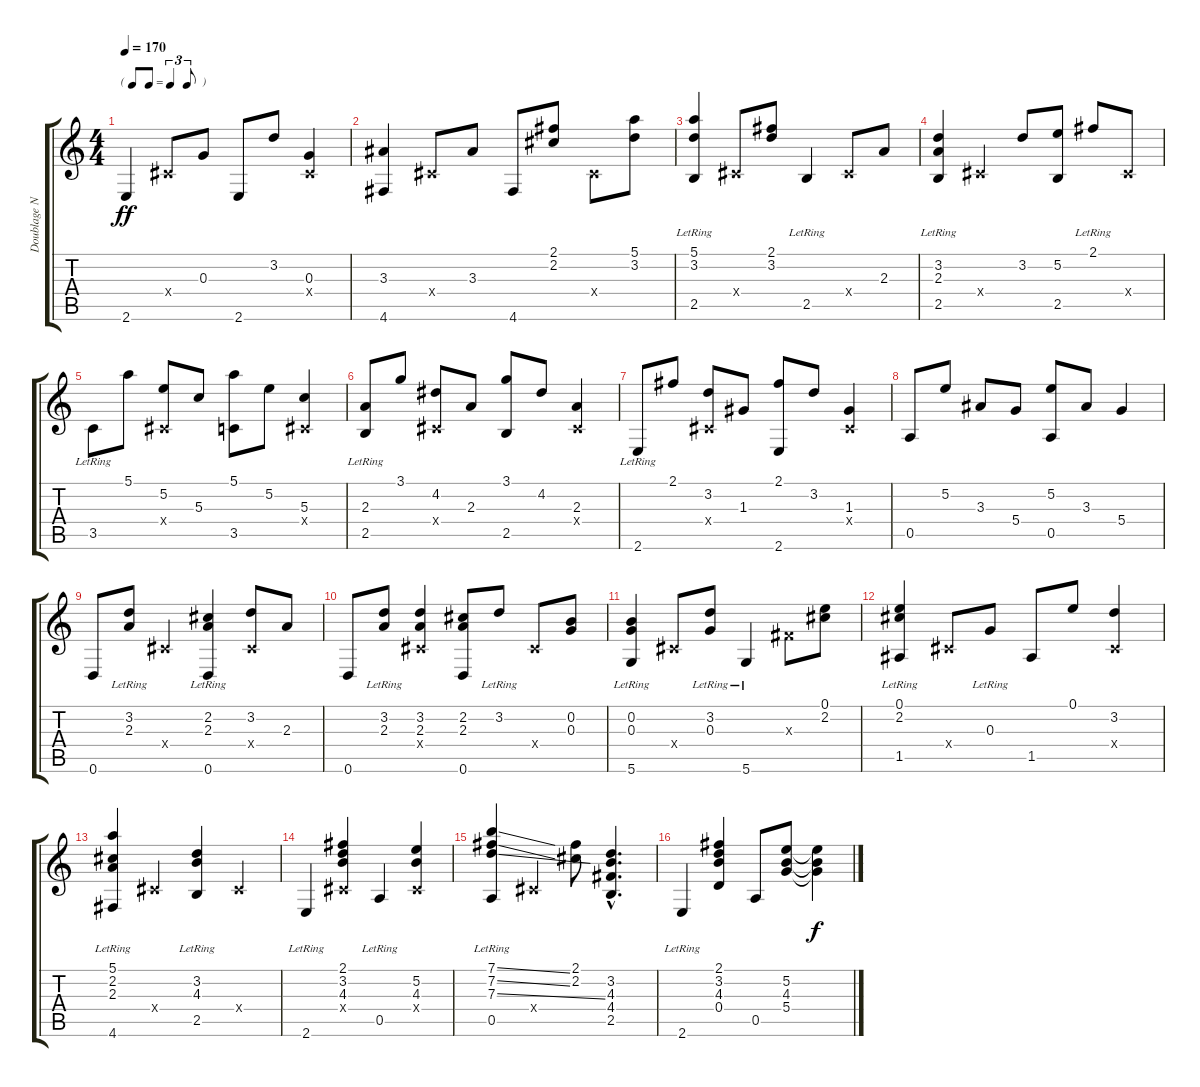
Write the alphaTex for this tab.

\track ("Doublage Nylon" "Doublage N") {instrument acousticguitarnylon}
\staff {score tabs}
\tuning (E4 B3 G3 D3 A2 D2) {hide}
\ts (4 4)
\tf triplet8th
\tempo 170
\clef g2
\ks c
2.6.4{dy ff} -1.4{x}.8 0.3.8 2.6.8 3.2.8 (0.3 -1.4{x}).4 |
(3.3 4.6).4 -1.4{x}.8 3.3.8 4.6.8 (2.1 2.2).8 -1.4{x}.8 (5.1 3.2).8 |
(5.1 3.2 2.5{lr}).4 -1.4{x}.8 (2.1 3.2).8 2.5{lr}.4 -1.4{x}.8 2.3.8 |
(3.2 2.3 2.5{lr}).4 -1.4{x}.4 3.2.8 (5.2 2.5).8 2.1{lr}.8 -1.4{x}.8 |
3.5{lr}.8 5.1.8 (5.2 -1.4{x}).8 5.3.8 (5.1 3.5).8 5.2.8 (5.3 -1.4{x}).4 |
(2.3 2.5{lr}).8 3.1.8 (4.2 -1.4{x}).8 2.3.8 (3.1 2.5).8 4.2.8 (2.3 -1.4{x}).4 |
2.6{lr}.8 2.1.8 (3.2 -1.4{x}).8 1.3.8 (2.1 2.6).8 3.2.8 (1.3 -1.4{x}).4 |
0.5.8 5.2.8 3.3.8 5.4.8 (5.2 0.5).8 3.3.8 5.4.4 |
0.6.8 (3.2{lr} 2.3{lr}).8 -1.4{x}.4 (2.2 2.3 0.6{lr}).4 (3.2 -1.4{x}).8 2.3.8 |
0.6.8 (3.2{lr} 2.3{lr}).8 (3.2 2.3 -1.4{x}).4 (2.2 2.3 0.6).8 3.2{lr}.8 -1.4{x}.8 (0.2 0.3).8 |
(0.2 0.3 5.6{lr}).4 -1.4{x}.8 (3.2{lr} 0.3{lr}).8 5.6{lr}.4 -1.3{x}.8 (0.1 2.2).8 |
(0.1 2.2 1.5{lr}).4 -1.4{x}.8 0.3{lr}.8 1.5.8 0.1.8 (3.2 -1.4{x}).4 |
(5.1 2.2 2.3 4.6{lr}).4 -1.4{x}.4 (3.2 4.3 2.5{lr}).4 -1.4{x}.4 |
2.6{lr}.4 (2.1 3.2 4.3 -1.4{x}).4 0.5{lr}.4 (5.2 4.3 -1.4{x}).4 |
(7.1{ss} 7.2{ss} 7.3{ss} 0.5{lr}).4 -1.4{x}.4 (2.1 2.2).8 (3.2{hac} 4.3{hac} 4.4{hac} 2.5{hac}).4{d} |
2.6{lr}.4 (2.1 3.2 4.3 0.4).4 0.5.8 (5.2 4.3 5.4).8 (5.2{t} 4.3{t} 5.4{t}).4{dy f}
